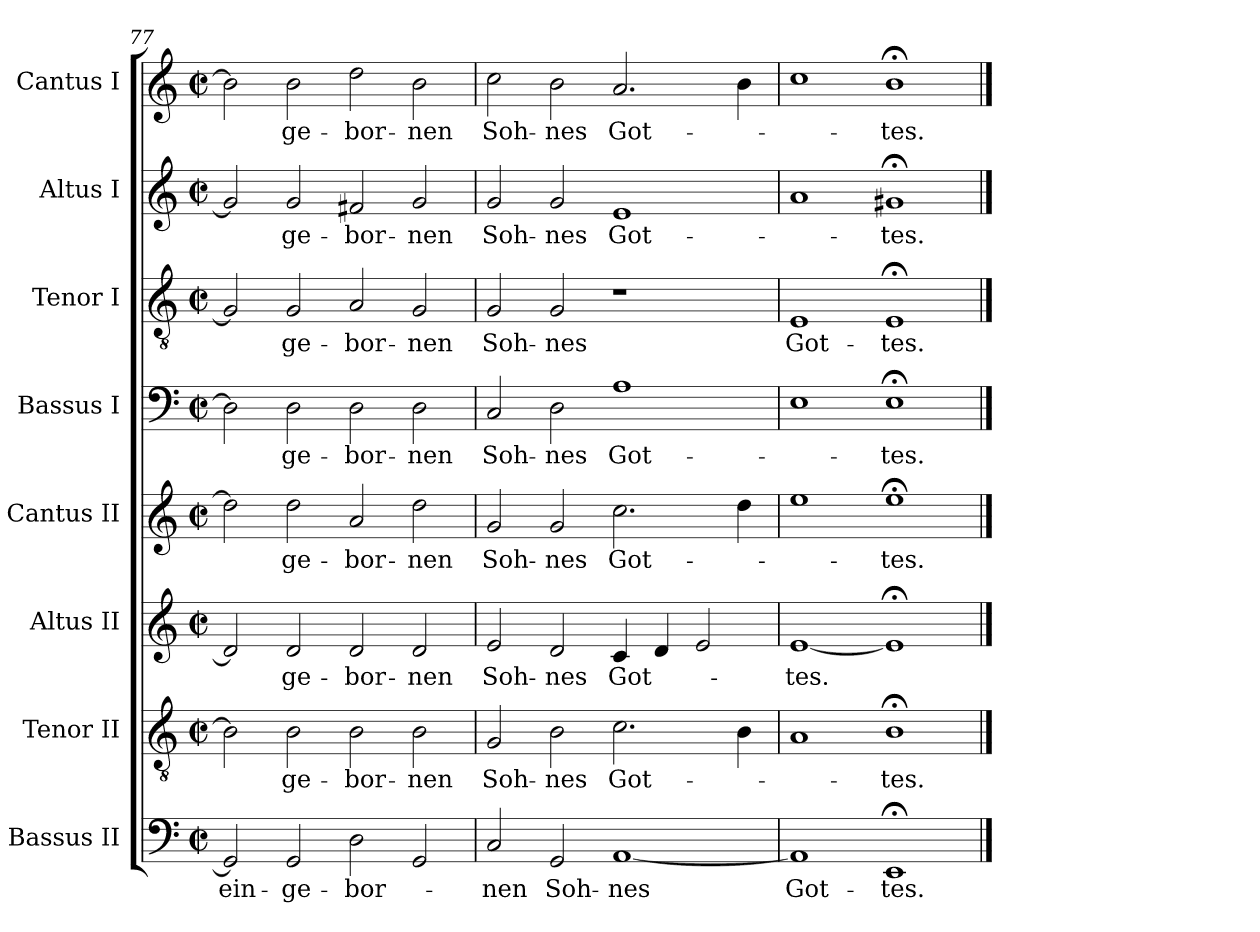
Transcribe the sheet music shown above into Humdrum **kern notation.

**kern	**text	**kern	**text	**kern	**text	**kern	**text	**kern	**text	**kern	**text	**kern	**text	**kern	**text
*part8	*part8	*part7	*part7	*part6	*part6	*part5	*part5	*part4	*part4	*part3	*part3	*part2	*part2	*part1	*part1
*staff8	*staff8	*staff7	*staff7	*staff6	*staff6	*staff5	*staff5	*staff4	*staff4	*staff3	*staff3	*staff2	*staff2	*staff1	*staff1
*I"Bassus II	*	*I"Tenor II	*	*I"Altus II	*	*I"Cantus II	*	*I"Bassus I	*	*I"Tenor I	*	*I"Altus I	*	*I"Cantus I	*
*clefF4	*	*clefGv2	*	*clefG2	*	*clefG2	*	*clefF4	*	*clefGv2	*	*clefG2	*	*clefG2	*
*k[]	*	*k[]	*	*k[]	*	*k[]	*	*k[]	*	*k[]	*	*k[]	*	*k[]	*
*M4/2	*	*M4/2	*	*M4/2	*	*M4/2	*	*M4/2	*	*M4/2	*	*M4/2	*	*M4/2	*
*met(c|)	*	*met(c|)	*	*met(c|)	*	*met(c|)	*	*met(c|)	*	*met(c|)	*	*met(c|)	*	*met(c|)	*
=77	=77	=77	=77	=77	=77	=77	=77	=77	=77	=77	=77	=77	=77	=77	=77
!	!LO:LY:b	!	!	!	!	!	!	!	!	!	!	!	!	!	!
2GG/]	-ein-	2B\]	.	2d/]	.	2dd\]	.	2D\]	.	2G/]	.	2g/]	.	2b\]	.
!	!LO:LY:b	!	!LO:LY:b	!	!LO:LY:b	!	!LO:LY:b	!	!LO:LY:b	!	!LO:LY:b	!	!LO:LY:b	!	!LO:LY:b
2GG/	-ge-	2B\	-ge-	2d/	-ge-	2dd\	-ge-	2D\	-ge-	2G/	-ge-	2g/	-ge-	2b\	-ge-
!	!LO:LY:b	!	!LO:LY:b	!	!LO:LY:b	!	!LO:LY:b	!	!LO:LY:b	!	!LO:LY:b	!	!LO:LY:b	!	!LO:LY:b
2D\	-bor-	2B\	-bor-	2d/	-bor-	2a/	-bor-	2D\	-bor-	2A/	-bor-	2f#X/	-bor-	2dd\	-bor-
!	!	!	!LO:LY:b	!	!LO:LY:b	!	!LO:LY:b	!	!LO:LY:b	!	!LO:LY:b	!	!LO:LY:b	!	!LO:LY:b
2GG/	.	2B\	-nen	2d/	-nen	2dd\	-nen	2D\	-nen	2G/	-nen	2g/	-nen	2b\	-nen
=78	=78	=78	=78	=78	=78	=78	=78	=78	=78	=78	=78	=78	=78	=78	=78
!	!LO:LY:b	!	!LO:LY:b	!	!LO:LY:b	!	!LO:LY:b	!	!LO:LY:b	!	!LO:LY:b	!	!LO:LY:b	!	!LO:LY:b
2C/	-nen	2G/	Soh-	2e/	Soh-	2g/	Soh-	2C/	Soh-	2G/	Soh-	2g/	Soh-	2cc\	Soh-
!	!LO:LY:b	!	!LO:LY:b	!	!LO:LY:b	!	!LO:LY:b	!	!LO:LY:b	!	!LO:LY:b	!	!LO:LY:b	!	!LO:LY:b
2GG/	Soh-	2B\	-nes	2d/	-nes	2g/	-nes	2D\	-nes	2G/	-nes	2g/	-nes	2b\	-nes
!	!LO:LY:b	!	!LO:LY:b	!	!LO:LY:b	!	!LO:LY:b	!	!LO:LY:b	!	!	!	!LO:LY:b	!	!LO:LY:b
[1AA	-nes	2.c\	Got-	4c/	Got-	2.cc\	Got-	1A	Got-	1r	.	1e	Got-	2.a/	Got-
.	.	.	.	4d/	.	.	.	.	.	.	.	.	.	.	.
.	.	.	.	2e/	.	.	.	.	.	.	.	.	.	.	.
.	.	4B\	.	.	.	4dd\	.	.	.	.	.	.	.	4b\	.
=79	=79	=79	=79	=79	=79	=79	=79	=79	=79	=79	=79	=79	=79	=79	=79
!	!LO:LY:b	!	!	!	!LO:LY:b	!	!	!	!	!	!LO:LY:b	!	!	!	!
1AA]	Got-	1A	.	[1e	-tes.	1ee	.	1E	.	1E	Got-	1a	.	1cc	.
!	!LO:LY:b	!	!LO:LY:b	!	!	!	!LO:LY:b	!	!LO:LY:b	!	!LO:LY:b	!	!LO:LY:b	!	!LO:LY:b
1EE;<	-tes.	1B;<	-tes.	1e;<]	.	1ee;<	-tes.	1E;<	-tes.	1E;<	-tes.	1g#X;<	-tes.	1b;<	-tes.
==	==	==	==	==	==	==	==	==	==	==	==	==	==	==	==
*-	*-	*-	*-	*-	*-	*-	*-	*-	*-	*-	*-	*-	*-	*-	*-
